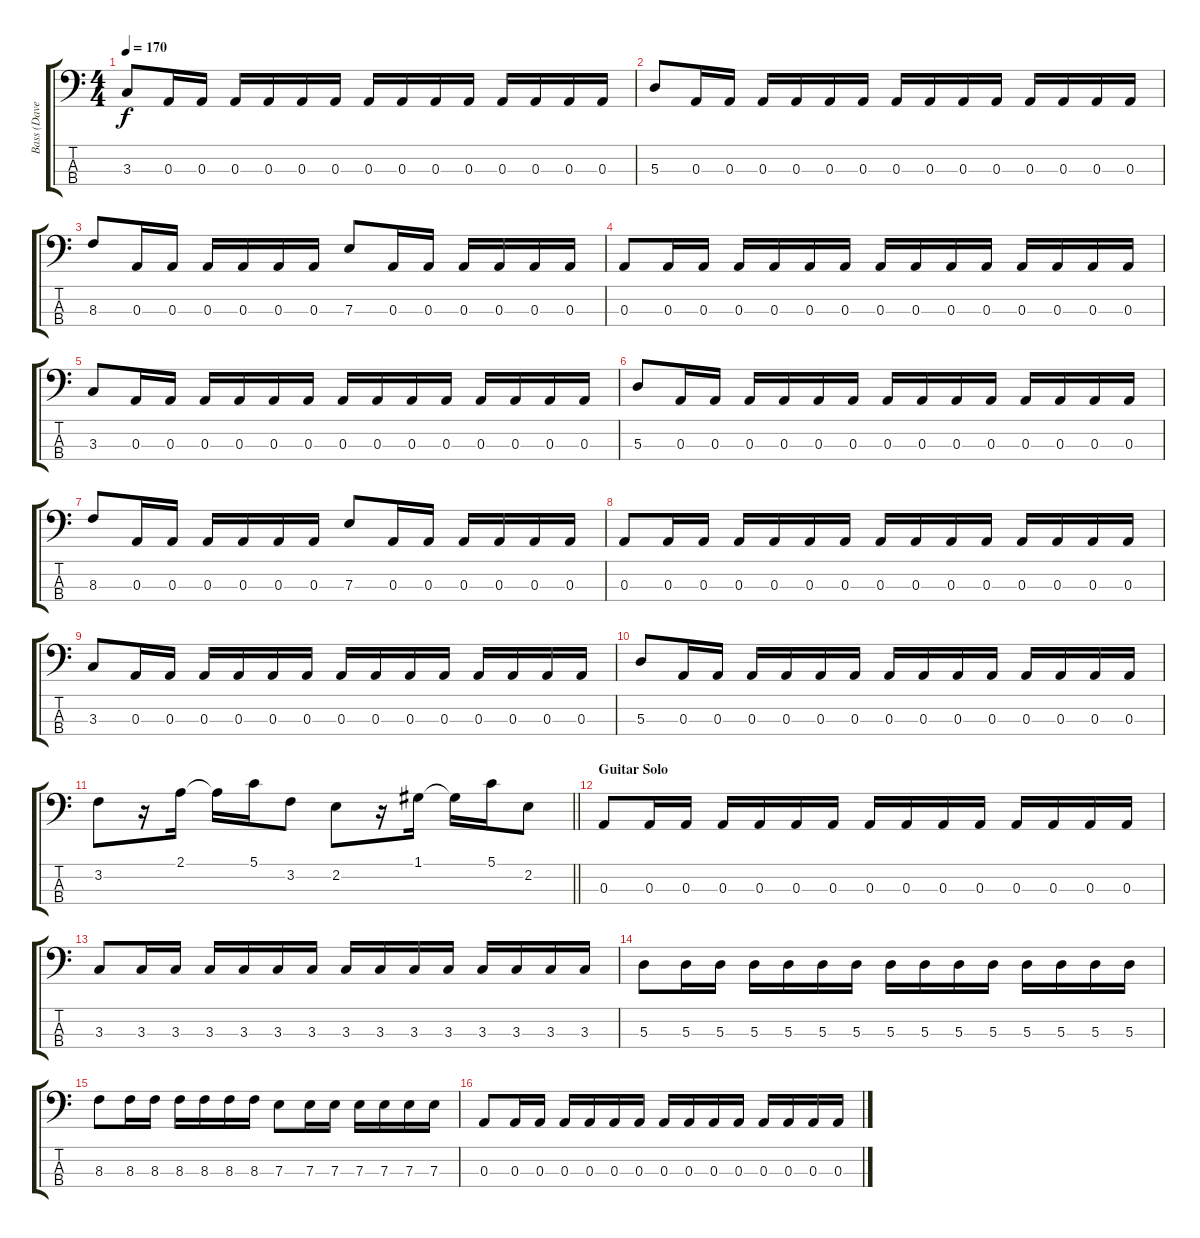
\track ("Bass (Dave Ellefson)" "Bass (Dave") {instrument electricguitarmuted}
\staff {score tabs}
\tuning (G2 D2 A1 E1) {hide}
\ts (4 4)
\tempo 170
\clef f4
\ks c
3.3.8{dy f} 0.3.16 0.3.16 0.3.16 0.3.16 0.3.16 0.3.16 0.3.16 0.3.16 0.3.16 0.3.16 0.3.16 0.3.16 0.3.16 0.3.16 |
5.3.8 0.3.16 0.3.16 0.3.16 0.3.16 0.3.16 0.3.16 0.3.16 0.3.16 0.3.16 0.3.16 0.3.16 0.3.16 0.3.16 0.3.16 |
8.3.8 0.3.16 0.3.16 0.3.16 0.3.16 0.3.16 0.3.16 7.3.8 0.3.16 0.3.16 0.3.16 0.3.16 0.3.16 0.3.16 |
0.3.8 0.3.16 0.3.16 0.3.16 0.3.16 0.3.16 0.3.16 0.3.16 0.3.16 0.3.16 0.3.16 0.3.16 0.3.16 0.3.16 0.3.16 |
3.3.8 0.3.16 0.3.16 0.3.16 0.3.16 0.3.16 0.3.16 0.3.16 0.3.16 0.3.16 0.3.16 0.3.16 0.3.16 0.3.16 0.3.16 |
5.3.8 0.3.16 0.3.16 0.3.16 0.3.16 0.3.16 0.3.16 0.3.16 0.3.16 0.3.16 0.3.16 0.3.16 0.3.16 0.3.16 0.3.16 |
8.3.8 0.3.16 0.3.16 0.3.16 0.3.16 0.3.16 0.3.16 7.3.8 0.3.16 0.3.16 0.3.16 0.3.16 0.3.16 0.3.16 |
0.3.8 0.3.16 0.3.16 0.3.16 0.3.16 0.3.16 0.3.16 0.3.16 0.3.16 0.3.16 0.3.16 0.3.16 0.3.16 0.3.16 0.3.16 |
3.3.8 0.3.16 0.3.16 0.3.16 0.3.16 0.3.16 0.3.16 0.3.16 0.3.16 0.3.16 0.3.16 0.3.16 0.3.16 0.3.16 0.3.16 |
5.3.8 0.3.16 0.3.16 0.3.16 0.3.16 0.3.16 0.3.16 0.3.16 0.3.16 0.3.16 0.3.16 0.3.16 0.3.16 0.3.16 0.3.16 |
\barLineRight lightlight
3.2.8 r.16 2.1.16 2.1{t}.16 5.1.16 3.2.8 2.2.8 r.16 1.1.16 1.1{t}.16 5.1.16 2.2.8 |
\section ("" "Guitar Solo")
0.3.8 0.3.16 0.3.16 0.3.16 0.3.16 0.3.16 0.3.16 0.3.16 0.3.16 0.3.16 0.3.16 0.3.16 0.3.16 0.3.16 0.3.16 |
3.3.8 3.3.16 3.3.16 3.3.16 3.3.16 3.3.16 3.3.16 3.3.16 3.3.16 3.3.16 3.3.16 3.3.16 3.3.16 3.3.16 3.3.16 |
5.3.8 5.3.16 5.3.16 5.3.16 5.3.16 5.3.16 5.3.16 5.3.16 5.3.16 5.3.16 5.3.16 5.3.16 5.3.16 5.3.16 5.3.16 |
8.3.8 8.3.16 8.3.16 8.3.16 8.3.16 8.3.16 8.3.16 7.3.8 7.3.16 7.3.16 7.3.16 7.3.16 7.3.16 7.3.16 |
0.3.8 0.3.16 0.3.16 0.3.16 0.3.16 0.3.16 0.3.16 0.3.16 0.3.16 0.3.16 0.3.16 0.3.16 0.3.16 0.3.16 0.3.16
